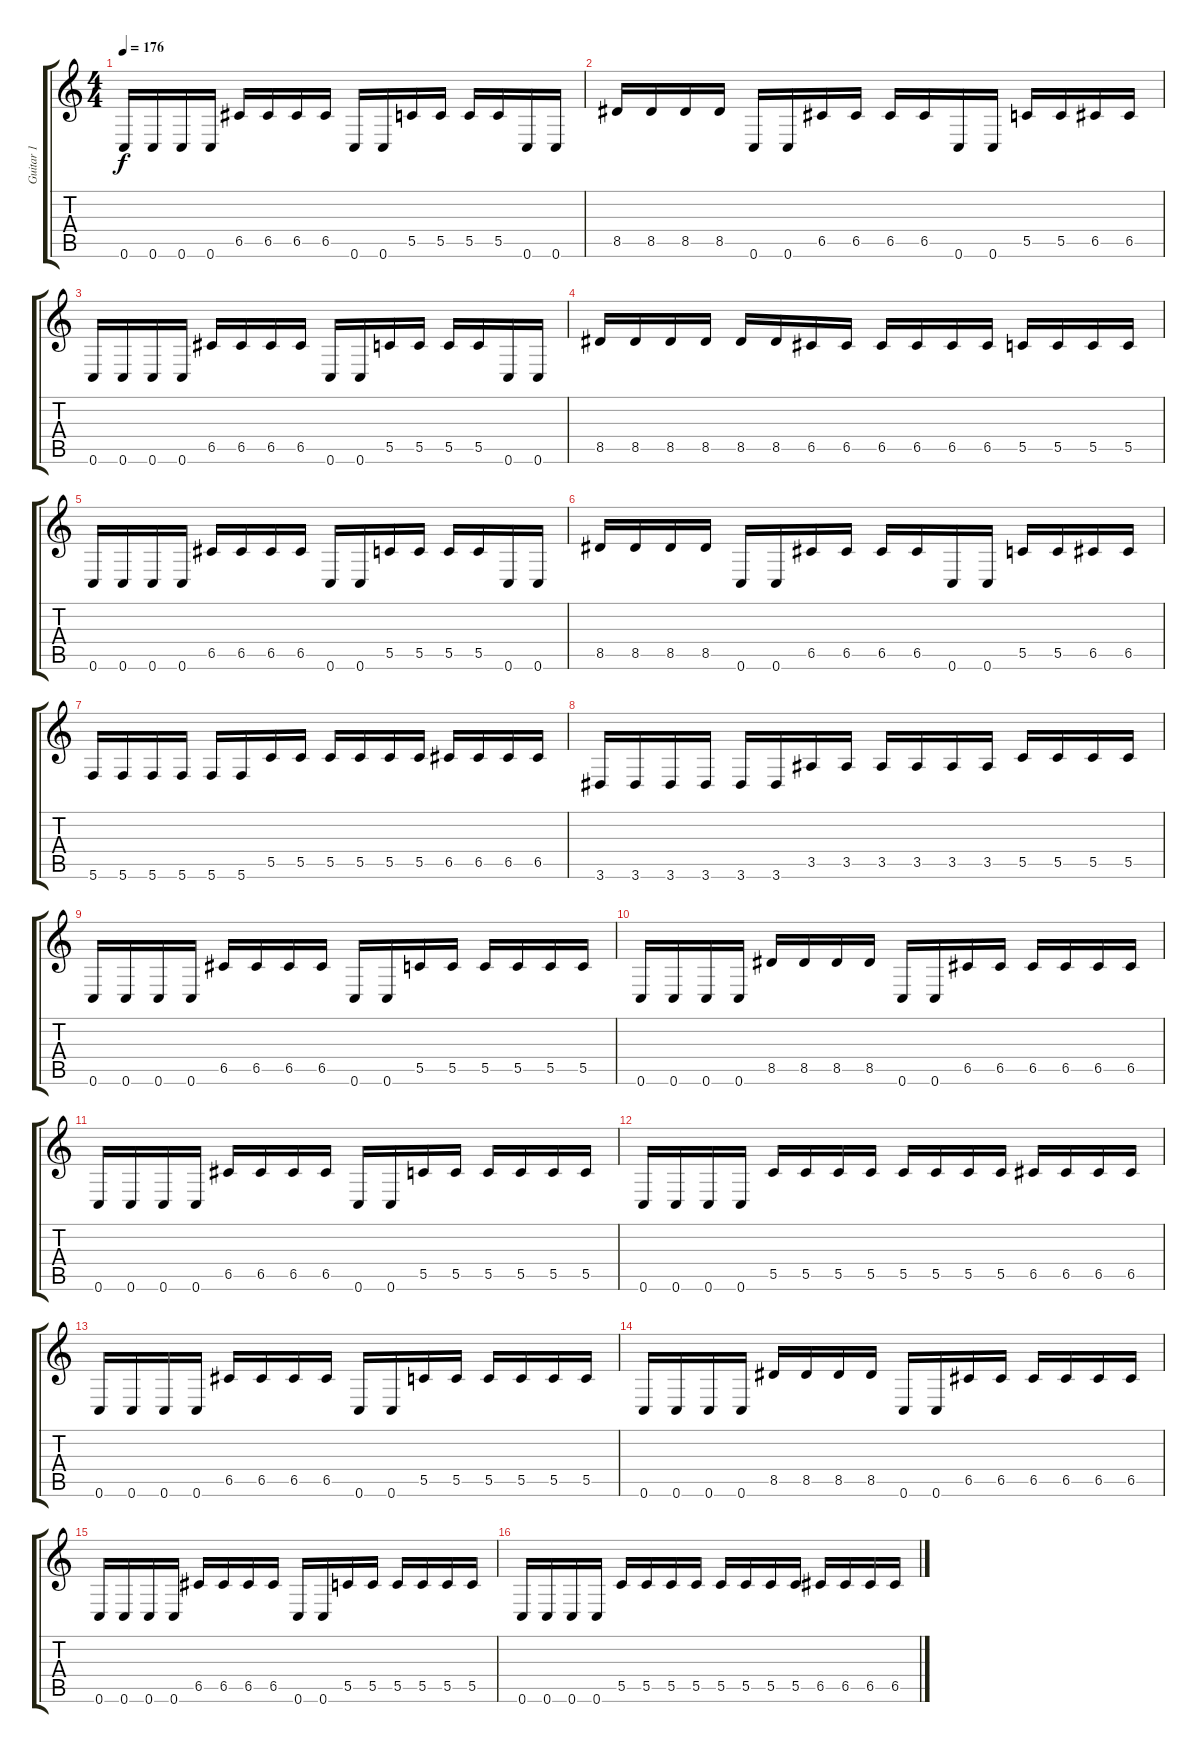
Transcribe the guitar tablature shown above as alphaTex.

\track ("Guitar 1" "Guitar 1") {instrument distortionguitar}
\staff {score tabs}
\tuning (D4 A3 F3 C3 G2 C2) {hide}
\ts (4 4)
\tempo 176
\clef g2
\ks c
0.6.16{dy f} 0.6.16 0.6.16 0.6.16 6.5.16 6.5.16 6.5.16 6.5.16 0.6.16 0.6.16 5.5.16 5.5.16 5.5.16 5.5.16 0.6.16 0.6.16 |
8.5.16 8.5.16 8.5.16 8.5.16 0.6.16 0.6.16 6.5.16 6.5.16 6.5.16 6.5.16 0.6.16 0.6.16 5.5.16 5.5.16 6.5.16 6.5.16 |
0.6.16 0.6.16 0.6.16 0.6.16 6.5.16 6.5.16 6.5.16 6.5.16 0.6.16 0.6.16 5.5.16 5.5.16 5.5.16 5.5.16 0.6.16 0.6.16 |
8.5.16 8.5.16 8.5.16 8.5.16 8.5.16 8.5.16 6.5.16 6.5.16 6.5.16 6.5.16 6.5.16 6.5.16 5.5.16 5.5.16 5.5.16 5.5.16 |
0.6.16 0.6.16 0.6.16 0.6.16 6.5.16 6.5.16 6.5.16 6.5.16 0.6.16 0.6.16 5.5.16 5.5.16 5.5.16 5.5.16 0.6.16 0.6.16 |
8.5.16 8.5.16 8.5.16 8.5.16 0.6.16 0.6.16 6.5.16 6.5.16 6.5.16 6.5.16 0.6.16 0.6.16 5.5.16 5.5.16 6.5.16 6.5.16 |
5.6.16 5.6.16 5.6.16 5.6.16 5.6.16 5.6.16 5.5.16 5.5.16 5.5.16 5.5.16 5.5.16 5.5.16 6.5.16 6.5.16 6.5.16 6.5.16 |
3.6.16 3.6.16 3.6.16 3.6.16 3.6.16 3.6.16 3.5.16 3.5.16 3.5.16 3.5.16 3.5.16 3.5.16 5.5.16 5.5.16 5.5.16 5.5.16 |
0.6.16 0.6.16 0.6.16 0.6.16 6.5.16 6.5.16 6.5.16 6.5.16 0.6.16 0.6.16 5.5.16 5.5.16 5.5.16 5.5.16 5.5.16 5.5.16 |
0.6.16 0.6.16 0.6.16 0.6.16 8.5.16 8.5.16 8.5.16 8.5.16 0.6.16 0.6.16 6.5.16 6.5.16 6.5.16 6.5.16 6.5.16 6.5.16 |
0.6.16 0.6.16 0.6.16 0.6.16 6.5.16 6.5.16 6.5.16 6.5.16 0.6.16 0.6.16 5.5.16 5.5.16 5.5.16 5.5.16 5.5.16 5.5.16 |
0.6.16 0.6.16 0.6.16 0.6.16 5.5.16 5.5.16 5.5.16 5.5.16 5.5.16 5.5.16 5.5.16 5.5.16 6.5.16 6.5.16 6.5.16 6.5.16 |
0.6.16 0.6.16 0.6.16 0.6.16 6.5.16 6.5.16 6.5.16 6.5.16 0.6.16 0.6.16 5.5.16 5.5.16 5.5.16 5.5.16 5.5.16 5.5.16 |
0.6.16 0.6.16 0.6.16 0.6.16 8.5.16 8.5.16 8.5.16 8.5.16 0.6.16 0.6.16 6.5.16 6.5.16 6.5.16 6.5.16 6.5.16 6.5.16 |
0.6.16 0.6.16 0.6.16 0.6.16 6.5.16 6.5.16 6.5.16 6.5.16 0.6.16 0.6.16 5.5.16 5.5.16 5.5.16 5.5.16 5.5.16 5.5.16 |
0.6.16 0.6.16 0.6.16 0.6.16 5.5.16 5.5.16 5.5.16 5.5.16 5.5.16 5.5.16 5.5.16 5.5.16 6.5.16 6.5.16 6.5.16 6.5.16
